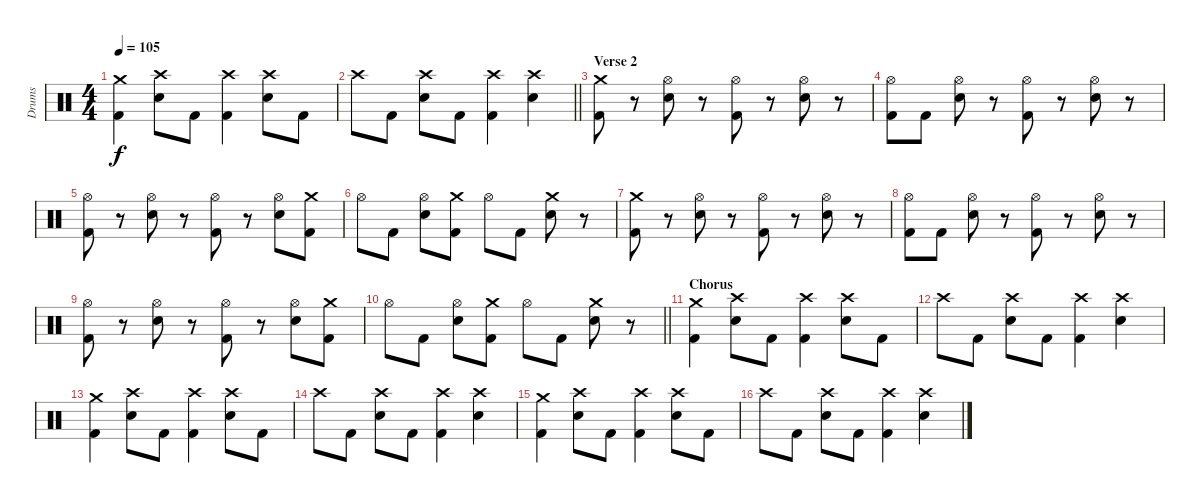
\track ("Drums" "Drums") {instrument percussion}
\staff {score}
\articulation defaults
\ts (4 4)
\tempo 105
\clef neutral
\ks c
("Kick (hit) 2" "Crash medium (hit)").4{dy f} ("Electric Snare (hit)" "Crash high (hit)").8 "Kick (hit) 2".8 ("Kick (hit) 2" "Crash high (hit)").4 ("Electric Snare (hit)" "Crash high (hit)").8 "Kick (hit) 2".8 |
\barLineRight lightlight "Crash high (hit)".8 "Kick (hit) 2".8
("Electric Snare (hit)" "Crash high (hit)").8 "Kick (hit) 2".8 ("Kick (hit) 2" "Crash high (hit)").4 ("Electric Snare (hit)" "Crash high (hit)").4 |
\section ("" "Verse 2")
("Kick (hit) 2" "Crash medium (hit)").8 r.8 ("Electric Snare (hit)" "Hi-Hat (open)").8 r.8 ("Kick (hit) 2" "Hi-Hat (open)").8 r.8 ("Electric Snare (hit)" "Hi-Hat (open)").8 r.8 |
("Hi-Hat (open)" "Kick (hit) 2").8 "Kick (hit) 2".8 ("Electric Snare (hit)" "Hi-Hat (open)").8 r.8 ("Kick (hit) 2" "Hi-Hat (open)").8 r.8 ("Electric Snare (hit)" "Hi-Hat (open)").8 r.8 |
("Hi-Hat (open)" "Kick (hit) 2").8 r.8 ("Electric Snare (hit)" "Hi-Hat (open)").8 r.8 ("Kick (hit) 2" "Hi-Hat (open)").8 r.8 ("Electric Snare (hit)" "Hi-Hat (open)").8 ("Crash medium (hit)" "Kick (hit) 2").8 |
"Hi-Hat (open)".8 "Kick (hit) 2".8 ("Electric Snare (hit)" "Hi-Hat (open)").8 ("Crash medium (hit)" "Kick (hit) 2").8 "Hi-Hat (open)".8 "Kick (hit) 2".8 ("Electric Snare (hit)" "Crash medium (hit)").8 r.8 |
("Kick (hit) 2" "Crash medium (hit)").8 r.8 ("Electric Snare (hit)" "Hi-Hat (open)").8 r.8 ("Kick (hit) 2" "Hi-Hat (open)").8 r.8 ("Electric Snare (hit)" "Hi-Hat (open)").8 r.8 |
("Hi-Hat (open)" "Kick (hit) 2").8 "Kick (hit) 2".8 ("Electric Snare (hit)" "Hi-Hat (open)").8 r.8 ("Kick (hit) 2" "Hi-Hat (open)").8 r.8 ("Electric Snare (hit)" "Hi-Hat (open)").8 r.8 |
("Hi-Hat (open)" "Kick (hit) 2").8 r.8 ("Electric Snare (hit)" "Hi-Hat (open)").8 r.8 ("Kick (hit) 2" "Hi-Hat (open)").8 r.8 ("Electric Snare (hit)" "Hi-Hat (open)").8 ("Crash medium (hit)" "Kick (hit) 2").8 |
\barLineRight lightlight "Hi-Hat (open)".8 "Kick (hit) 2".8
("Electric Snare (hit)" "Hi-Hat (open)").8 ("Crash medium (hit)" "Kick (hit) 2").8 "Hi-Hat (open)".8 "Kick (hit) 2".8 ("Electric Snare (hit)" "Crash medium (hit)").8 r.8 |
\section ("" "Chorus")
("Kick (hit) 2" "Crash medium (hit)").4 ("Electric Snare (hit)" "Crash high (hit)").8 "Kick (hit) 2".8 ("Kick (hit) 2" "Crash high (hit)").4 ("Electric Snare (hit)" "Crash high (hit)").8 "Kick (hit) 2".8 |
"Crash high (hit)".8 "Kick (hit) 2".8 ("Electric Snare (hit)" "Crash high (hit)").8 "Kick (hit) 2".8 ("Kick (hit) 2" "Crash high (hit)").4 ("Electric Snare (hit)" "Crash high (hit)").4 |
("Kick (hit) 2" "Crash medium (hit)").4 ("Electric Snare (hit)" "Crash high (hit)").8 "Kick (hit) 2".8 ("Kick (hit) 2" "Crash high (hit)").4 ("Electric Snare (hit)" "Crash high (hit)").8 "Kick (hit) 2".8 |
"Crash high (hit)".8 "Kick (hit) 2".8 ("Electric Snare (hit)" "Crash high (hit)").8 "Kick (hit) 2".8 ("Kick (hit) 2" "Crash high (hit)").4 ("Electric Snare (hit)" "Crash high (hit)").4 |
("Kick (hit) 2" "Crash medium (hit)").4 ("Electric Snare (hit)" "Crash high (hit)").8 "Kick (hit) 2".8 ("Kick (hit) 2" "Crash high (hit)").4 ("Electric Snare (hit)" "Crash high (hit)").8 "Kick (hit) 2".8 |
"Crash high (hit)".8 "Kick (hit) 2".8 ("Electric Snare (hit)" "Crash high (hit)").8 "Kick (hit) 2".8 ("Kick (hit) 2" "Crash high (hit)").4 ("Electric Snare (hit)" "Crash high (hit)").4
